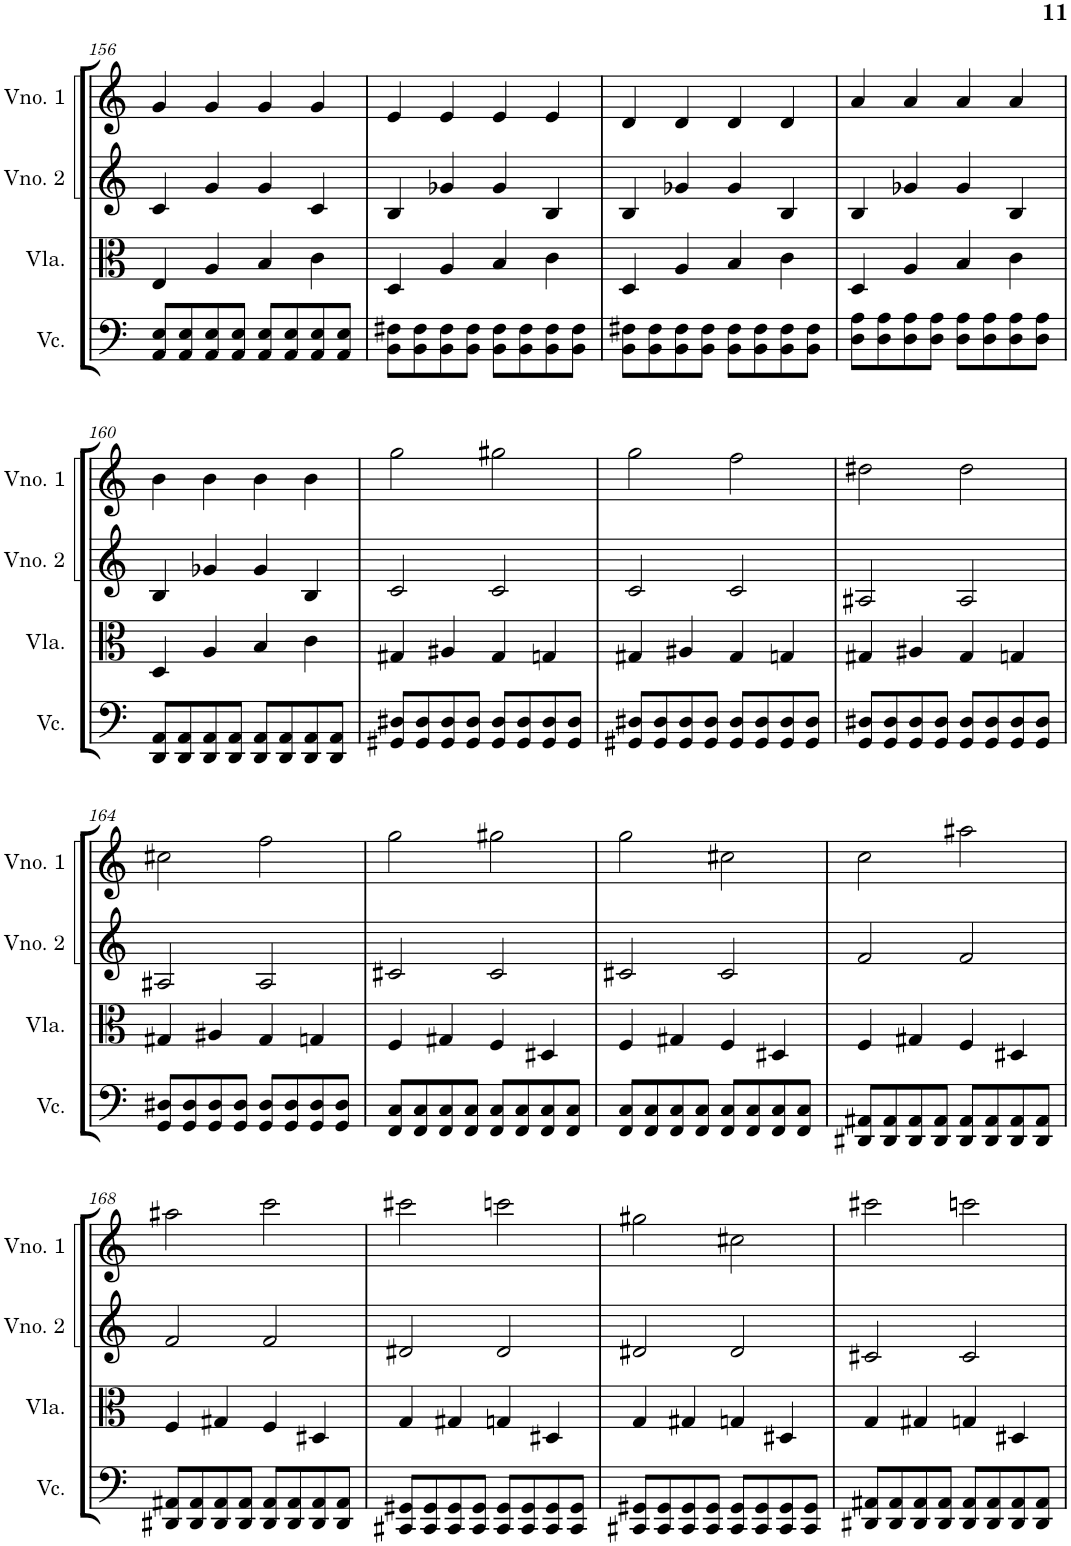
**kern	**kern	**kern	**kern
*part4	*part3	*part2	*part1
*staff4	*staff3	*staff2	*staff1
*I"Violoncelo	*I"Viola	*I"Violino 2	*I"Violino 1
*I'Vc.	*I'Vla.	*I'Vno. 2	*I'Vno. 1
!!LO:PB:g=z
*clefF4	*clefC3	*clefG2	*clefG2
*k[]	*k[]	*k[]	*k[]
*M4/4	*M4/4	*M4/4	*M4/4
=156	=156	=156	=156
8AA/ 8E/L	4E/	4c/	4g/
8AA/ 8E/	.	.	.
8AA/ 8E/	4A/	4g/	4g/
8AA/ 8E/J	.	.	.
8AA/ 8E/L	4B/	4g/	4g/
8AA/ 8E/	.	.	.
8AA/ 8E/	4c\	4c/	4g/
8AA/ 8E/J	.	.	.
=157	=157	=157	=157
8BB\ 8F#X\L	4D/	4B/	4e/
8BB\ 8F#\	.	.	.
8BB\ 8F#\	4A/	4g-X/	4e/
8BB\ 8F#\J	.	.	.
8BB\ 8F#\L	4B/	4g-/	4e/
8BB\ 8F#\	.	.	.
8BB\ 8F#\	4c\	4B/	4e/
8BB\ 8F#\J	.	.	.
=158	=158	=158	=158
8BB\ 8F#X\L	4D/	4B/	4d/
8BB\ 8F#\	.	.	.
8BB\ 8F#\	4A/	4g-X/	4d/
8BB\ 8F#\J	.	.	.
8BB\ 8F#\L	4B/	4g-/	4d/
8BB\ 8F#\	.	.	.
8BB\ 8F#\	4c\	4B/	4d/
8BB\ 8F#\J	.	.	.
=159	=159	=159	=159
8D\ 8A\L	4D/	4B/	4a/
8D\ 8A\	.	.	.
8D\ 8A\	4A/	4g-X/	4a/
8D\ 8A\J	.	.	.
8D\ 8A\L	4B/	4g-/	4a/
8D\ 8A\	.	.	.
8D\ 8A\	4c\	4B/	4a/
8D\ 8A\J	.	.	.
!!LO:LB:g=z
=160	=160	=160	=160
8DD/ 8AA/L	4D/	4B/	4b\
8DD/ 8AA/	.	.	.
8DD/ 8AA/	4A/	4g-X/	4b\
8DD/ 8AA/J	.	.	.
8DD/ 8AA/L	4B/	4g-/	4b\
8DD/ 8AA/	.	.	.
8DD/ 8AA/	4c\	4B/	4b\
8DD/ 8AA/J	.	.	.
=161	=161	=161	=161
8GG#X/ 8D#X/L	4G#X/	2c/	2gg\
8GG#/ 8D#/	.	.	.
8GG#/ 8D#/	4A#X/	.	.
8GG#/ 8D#/J	.	.	.
8GG#/ 8D#/L	4G#/	2c/	2gg#X\
8GG#/ 8D#/	.	.	.
8GG#/ 8D#/	4Gn/	.	.
8GG#/ 8D#/J	.	.	.
=162	=162	=162	=162
8GG#X/ 8D#X/L	4G#X/	2c/	2gg\
8GG#/ 8D#/	.	.	.
8GG#/ 8D#/	4A#X/	.	.
8GG#/ 8D#/J	.	.	.
8GG#/ 8D#/L	4G#/	2c/	2ff\
8GG#/ 8D#/	.	.	.
8GG#/ 8D#/	4Gn/	.	.
8GG#/ 8D#/J	.	.	.
=163	=163	=163	=163
8GG/ 8D#X/L	4G#X/	2A#X/	2dd#X\
8GG/ 8D#/	.	.	.
8GG/ 8D#/	4A#X/	.	.
8GG/ 8D#/J	.	.	.
8GG/ 8D#/L	4G#/	2A#/	2dd#\
8GG/ 8D#/	.	.	.
8GG/ 8D#/	4Gn/	.	.
8GG/ 8D#/J	.	.	.
!!LO:LB:g=z
=164	=164	=164	=164
8GG/ 8D#X/L	4G#X/	2A#X/	2cc#X\
8GG/ 8D#/	.	.	.
8GG/ 8D#/	4A#X/	.	.
8GG/ 8D#/J	.	.	.
8GG/ 8D#/L	4G#/	2A#/	2ff\
8GG/ 8D#/	.	.	.
8GG/ 8D#/	4Gn/	.	.
8GG/ 8D#/J	.	.	.
=165	=165	=165	=165
8FF/ 8C/L	4F/	2c#X/	2gg\
8FF/ 8C/	.	.	.
8FF/ 8C/	4G#X/	.	.
8FF/ 8C/J	.	.	.
8FF/ 8C/L	4F/	2c#/	2gg#X\
8FF/ 8C/	.	.	.
8FF/ 8C/	4D#X/	.	.
8FF/ 8C/J	.	.	.
=166	=166	=166	=166
8FF/ 8C/L	4F/	2c#X/	2gg\
8FF/ 8C/	.	.	.
8FF/ 8C/	4G#X/	.	.
8FF/ 8C/J	.	.	.
8FF/ 8C/L	4F/	2c#/	2cc#X\
8FF/ 8C/	.	.	.
8FF/ 8C/	4D#X/	.	.
8FF/ 8C/J	.	.	.
=167	=167	=167	=167
8DD#X/ 8AA#X/L	4F/	2f/	2cc\
8DD#/ 8AA#/	.	.	.
8DD#/ 8AA#/	4G#X/	.	.
8DD#/ 8AA#/J	.	.	.
8DD#/ 8AA#/L	4F/	2f/	2aa#X\
8DD#/ 8AA#/	.	.	.
8DD#/ 8AA#/	4D#X/	.	.
8DD#/ 8AA#/J	.	.	.
!!LO:LB:g=z
=168	=168	=168	=168
8DD#X/ 8AA#X/L	4F/	2f/	2aa#X\
8DD#/ 8AA#/	.	.	.
8DD#/ 8AA#/	4G#X/	.	.
8DD#/ 8AA#/J	.	.	.
8DD#/ 8AA#/L	4F/	2f/	2ccc\
8DD#/ 8AA#/	.	.	.
8DD#/ 8AA#/	4D#X/	.	.
8DD#/ 8AA#/J	.	.	.
=169	=169	=169	=169
8CC#X/ 8GG#X/L	4G/	2d#X/	2ccc#X\
8CC#/ 8GG#/	.	.	.
8CC#/ 8GG#/	4G#X/	.	.
8CC#/ 8GG#/J	.	.	.
8CC#/ 8GG#/L	4Gn/	2d#/	2cccn\
8CC#/ 8GG#/	.	.	.
8CC#/ 8GG#/	4D#X/	.	.
8CC#/ 8GG#/J	.	.	.
=170	=170	=170	=170
8CC#X/ 8GG#X/L	4G/	2d#X/	2gg#X\
8CC#/ 8GG#/	.	.	.
8CC#/ 8GG#/	4G#X/	.	.
8CC#/ 8GG#/J	.	.	.
8CC#/ 8GG#/L	4Gn/	2d#/	2cc#X\
8CC#/ 8GG#/	.	.	.
8CC#/ 8GG#/	4D#X/	.	.
8CC#/ 8GG#/J	.	.	.
=171	=171	=171	=171
8DD#X/ 8AA#X/L	4G/	2c#X/	2ccc#X\
8DD#/ 8AA#/	.	.	.
8DD#/ 8AA#/	4G#X/	.	.
8DD#/ 8AA#/J	.	.	.
8DD#/ 8AA#/L	4Gn/	2c#/	2cccn\
8DD#/ 8AA#/	.	.	.
8DD#/ 8AA#/	4D#X/	.	.
8DD#/ 8AA#/J	.	.	.
=	=	=	=
*-	*-	*-	*-
